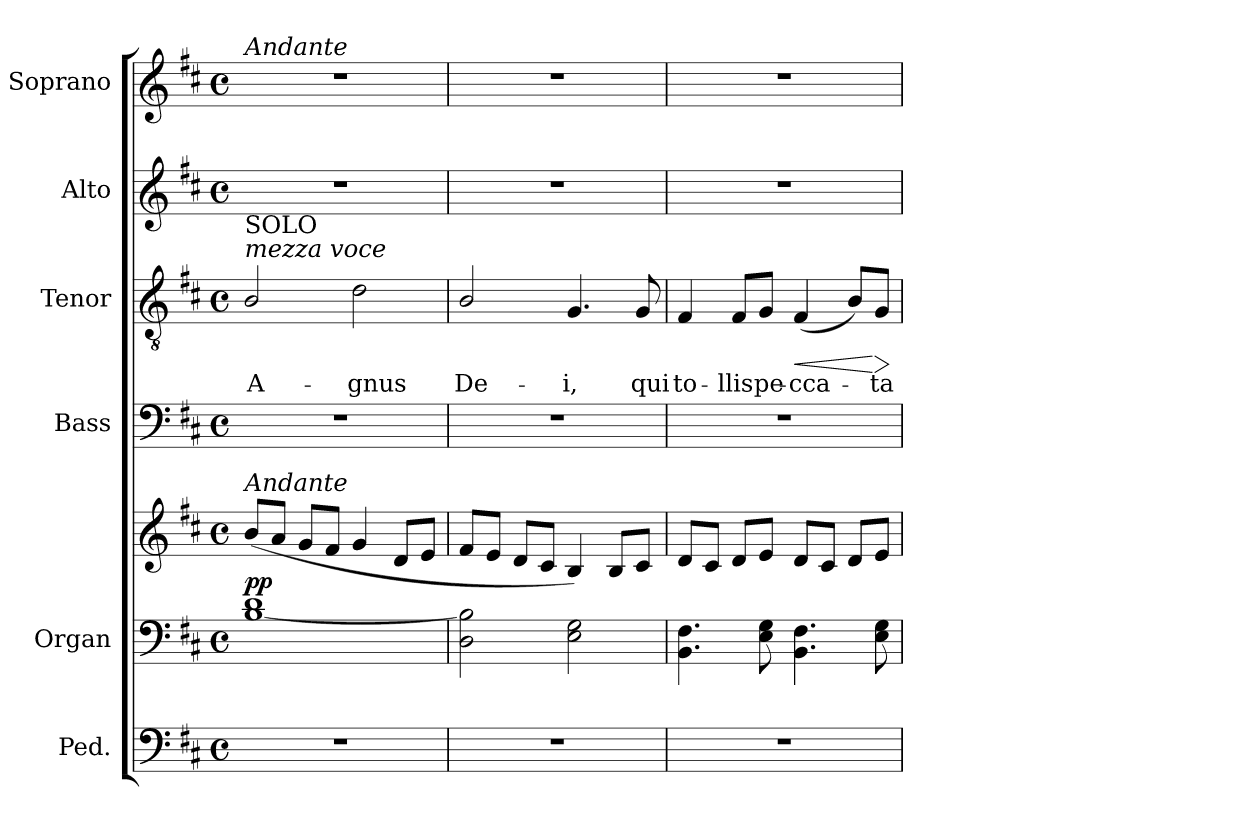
**kern	**kern	**kern	**dynam	**kern	**kern	**text	**dynam	**kern	**kern
*part6	*part5	*part5	*part5	*part4	*part3	*part3	*part3	*part2	*part1
*staff7	*staff6	*staff5	*staff5/6	*staff4	*staff3	*staff3	*staff3	*staff2	*staff1
*I"Ped.	*I"Organ	*	*	*I"Bass	*I"Tenor	*	*	*I"Alto	*I"Soprano
*	*I'Org.	*	*	*I'B.	*I'T.	*	*	*I'A.	*I'S.
!!LO:PB:g=z
*clefF4	*clefF4	*clefG2	*	*clefF4	*clefGv2	*	*	*clefG2	*clefG2
*	*	*	*	*	*ITrd7c12	*	*	*	*
*k[f#c#]	*k[f#c#]	*k[f#c#]	*	*k[f#c#]	*k[f#c#]	*	*	*k[f#c#]	*k[f#c#]
*D:	*D:	*D:	*	*D:	*D:	*	*	*D:	*D:
*M4/4	*M4/4	*M4/4	*	*M4/4	*M4/4	*	*	*M4/4	*M4/4
*met(c)	*met(c)	*met(c)	*	*met(c)	*met(c)	*	*	*met(c)	*met(c)
=1	=1	=1	=1	=1	=1	=1	=1	=1	=1
!	!	!	!	!	!	!	!	!	!LO:TX:a:i:t=Andante
!	!	!	!	!	!LO:TX:a:i:t=mezza voce	!	!	!	!
!	!	!	!	!	!LO:TX:a:t=SOLO	!	!	!	!
!	!	!LO:TX:a:i:t=Andante	!	!	!	!	!	!	!
!	!	!	!	!	!	!LO:LY:b:color=#000000	!	!	!
1r	[1Bi 1di	(8bi/L	pp	1r	2BBi/	A-	.	1r	1r
.	.	8ai/J	.	.	.	.	.	.	.
.	.	8gi/L	.	.	.	.	.	.	.
.	.	8f#i/J	.	.	.	.	.	.	.
!	!	!	!	!	!	!LO:LY:b:color=#000000	!	!	!
.	.	4gi/	.	.	2Di\	-gnus	.	.	.
.	.	8di/L	.	.	.	.	.	.	.
.	.	8ei/J	.	.	.	.	.	.	.
=2	=2	=2	=2	=2	=2	=2	=2	=2	=2
!	!	!	!	!	!	!LO:LY:b:color=#000000	!	!	!
1r	2Di\ 2Bi]	8f#i/L	.	1r	2BBi/	De-	.	1r	1r
.	.	8ei/J	.	.	.	.	.	.	.
.	.	8di/L	.	.	.	.	.	.	.
.	.	8c#i/J	.	.	.	.	.	.	.
!	!	!	!	!	!	!LO:LY:b:color=#000000	!	!	!
.	2Ei\ 2Gi	4Bi/)	.	.	4.GGi/	-i,	.	.	.
.	.	8Bi/L	.	.	.	.	.	.	.
!	!	!	!	!	!	!LO:LY:b:color=#000000	!	!	!
.	.	8c#i/J	.	.	8GGi/	qui	.	.	.
=3	=3	=3	=3	=3	=3	=3	=3	=3	=3
!	!	!	!	!	!	!LO:LY:b:color=#000000	!	!	!
1r	4.BBi\ 4.F#i	8di/L	.	1r	4FF#i/	to-	.	1r	1r
.	.	8c#i/J	.	.	.	.	.	.	.
!	!	!	!	!	!	!LO:LY:b:color=#000000	!	!	!
.	.	8di/L	.	.	8FF#i/L	-llis	.	.	.
!	!	!	!	!	!	!LO:LY:b:color=#000000	!	!	!
.	8Ei\ 8Gi	8ei/J	.	.	8GGi/J	pe-	.	.	.
!	!	!	!	!	!	!LO:LY:b:color=#000000	!LO:HP:b	!	!
.	4.BBi\ 4.F#i	8di/L	.	.	(4FF#i/	-cca-	<	.	.
.	.	8c#i/J	.	.	.	.	.	.	.
.	.	8di/L	.	.	8BBi/L)	.	.	.	.
!	!	!	!	!	!	!LO:LY:b:color=#000000	!LO:HP:n=1:b	!	!
.	8Ei\ 8Gi	8ei/J	.	.	8GGi/J	-ta	[ >	.	.
.	.	.	.	.	.	.	]	.	.
=	=	=	=	=	=	=	=	=	=
*-	*-	*-	*-	*-	*-	*-	*-	*-	*-
